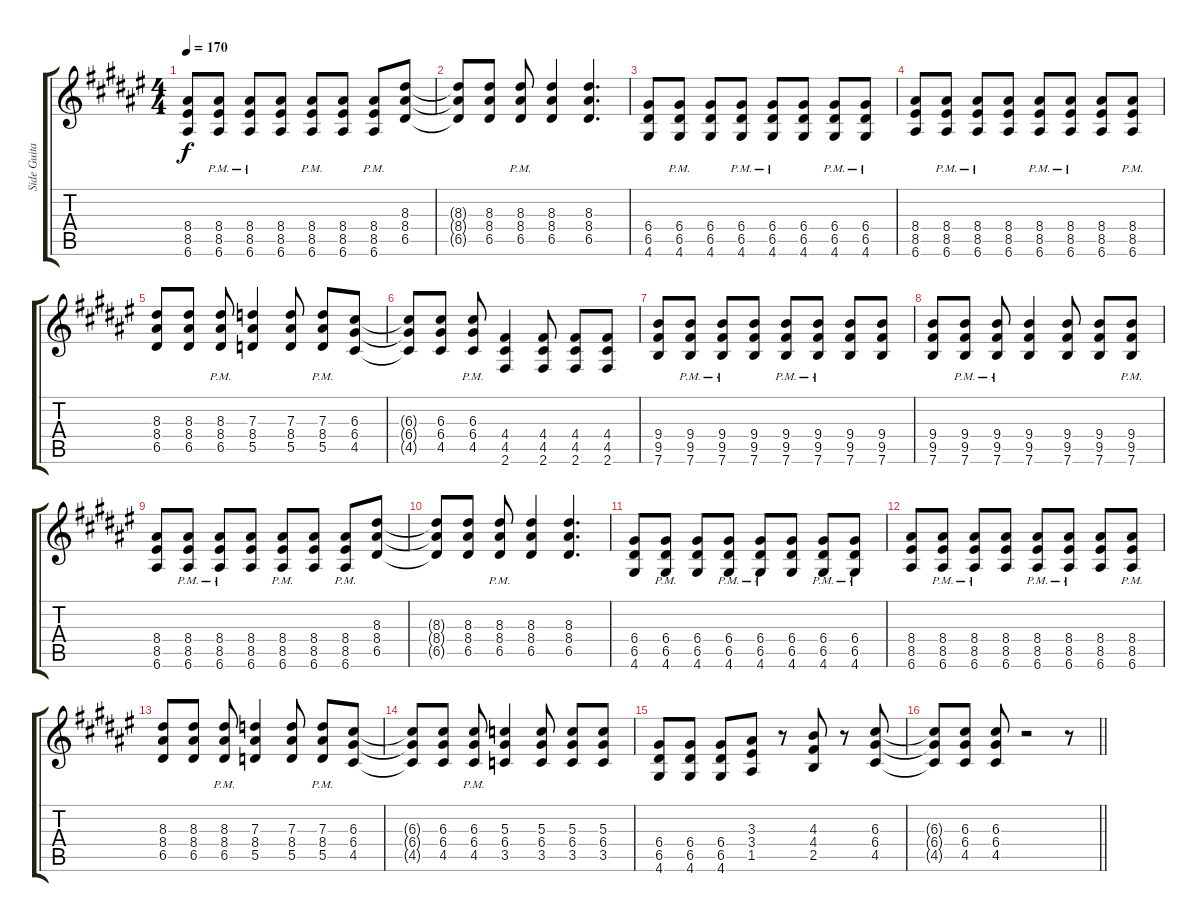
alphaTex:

\track ("Side Guitar" "Side Guita") {instrument overdrivenguitar}
\staff {score tabs}
\tuning (E4 B3 G3 D3 A2 E2) {hide}
\ts (4 4)
\tempo 170
\clef g2
\ks f#
(8.4 8.5 6.6).8{dy f} (8.4{pm} 8.5{pm} 6.6{pm}).8 (8.4{pm} 8.5{pm} 6.6{pm}).8 (8.4 8.5 6.6).8 (8.4{pm} 8.5{pm} 6.6{pm}).8 (8.4 8.5 6.6).8 (8.4{pm} 8.5{pm} 6.6{pm}).8 (8.3 8.4 6.5).8 |
(8.3{t} 8.4{t} 6.5{t}).8 (8.3 8.4 6.5).8 (8.3{pm} 8.4{pm} 6.5{pm}).8 (8.3 8.4 6.5).4 (8.3 8.4 6.5).4{d} |
(6.4 6.5 4.6).8 (6.4{pm} 6.5{pm} 4.6{pm}).8 (6.4 6.5 4.6).8 (6.4{pm} 6.5{pm} 4.6{pm}).8 (6.4{pm} 6.5{pm} 4.6{pm}).8 (6.4 6.5 4.6).8 (6.4{pm} 6.5{pm} 4.6{pm}).8 (6.4{pm} 6.5{pm} 4.6{pm}).8 |
(8.4 8.5 6.6).8 (8.4{pm} 8.5{pm} 6.6{pm}).8 (8.4{pm} 8.5{pm} 6.6{pm}).8 (8.4 8.5 6.6).8 (8.4{pm} 8.5{pm} 6.6{pm}).8 (8.4{pm} 8.5{pm} 6.6{pm}).8 (8.4 8.5 6.6).8 (8.4{pm} 8.5{pm} 6.6{pm}).8 |
(8.3 8.4 6.5).8 (8.3 8.4 6.5).8 (8.3{pm} 8.4{pm} 6.5{pm}).8 (7.3 8.4 5.5).4 (7.3 8.4 5.5).8 (7.3{pm} 8.4{pm} 5.5{pm}).8 (6.3 6.4 4.5).8 |
(6.3{t} 6.4{t} 4.5{t}).8 (6.3 6.4 4.5).8 (6.3{pm} 6.4{pm} 4.5{pm}).8 (4.4 4.5 2.6).4 (4.4 4.5 2.6).8 (4.4 4.5 2.6).8 (4.4 4.5 2.6).8 |
(9.4 9.5 7.6).8 (9.4{pm} 9.5{pm} 7.6{pm}).8 (9.4{pm} 9.5{pm} 7.6{pm}).8 (9.4 9.5 7.6).8 (9.4{pm} 9.5{pm} 7.6{pm}).8 (9.4{pm} 9.5{pm} 7.6{pm}).8 (9.4 9.5 7.6).8 (9.4 9.5 7.6).8 |
(9.4 9.5 7.6).8 (9.4{pm} 9.5{pm} 7.6{pm}).8 (9.4{pm} 9.5{pm} 7.6{pm}).8 (9.4 9.5 7.6).4 (9.4 9.5 7.6).8 (9.4 9.5 7.6).8 (9.4{pm} 9.5{pm} 7.6{pm}).8 |
(8.4 8.5 6.6).8 (8.4{pm} 8.5{pm} 6.6{pm}).8 (8.4{pm} 8.5{pm} 6.6{pm}).8 (8.4 8.5 6.6).8 (8.4{pm} 8.5{pm} 6.6{pm}).8 (8.4 8.5 6.6).8 (8.4{pm} 8.5{pm} 6.6{pm}).8 (8.3 8.4 6.5).8 |
(8.3{t} 8.4{t} 6.5{t}).8 (8.3 8.4 6.5).8 (8.3{pm} 8.4{pm} 6.5{pm}).8 (8.3 8.4 6.5).4 (8.3 8.4 6.5).4{d} |
(6.4 6.5 4.6).8 (6.4{pm} 6.5{pm} 4.6{pm}).8 (6.4 6.5 4.6).8 (6.4{pm} 6.5{pm} 4.6{pm}).8 (6.4{pm} 6.5{pm} 4.6{pm}).8 (6.4 6.5 4.6).8 (6.4{pm} 6.5{pm} 4.6{pm}).8 (6.4{pm} 6.5{pm} 4.6{pm}).8 |
(8.4 8.5 6.6).8 (8.4{pm} 8.5{pm} 6.6{pm}).8 (8.4{pm} 8.5{pm} 6.6{pm}).8 (8.4 8.5 6.6).8 (8.4{pm} 8.5{pm} 6.6{pm}).8 (8.4{pm} 8.5{pm} 6.6{pm}).8 (8.4 8.5 6.6).8 (8.4{pm} 8.5{pm} 6.6{pm}).8 |
(8.3 8.4 6.5).8 (8.3 8.4 6.5).8 (8.3{pm} 8.4{pm} 6.5{pm}).8 (7.3 8.4 5.5).4 (7.3 8.4 5.5).8 (7.3{pm} 8.4{pm} 5.5{pm}).8 (6.3 6.4 4.5).8 |
(6.3{t} 6.4{t} 4.5{t}).8 (6.3 6.4 4.5).8 (6.3{pm} 6.4{pm} 4.5{pm}).8 (5.3 6.4 3.5).4 (5.3 6.4 3.5).8 (5.3 6.4 3.5).8 (5.3 6.4 3.5).8 |
(6.4 6.5 4.6).8 (6.4 6.5 4.6).8 (6.4 6.5 4.6).8 (3.3 3.4 1.5).8 r.8 (4.3 4.4 2.5).8 r.8 (6.3 6.4 4.5).8 |
\barLineRight lightlight
(6.3{t} 6.4{t} 4.5{t}).8 (6.3 6.4 4.5).8 (6.3 6.4 4.5).8 r.2 r.8
